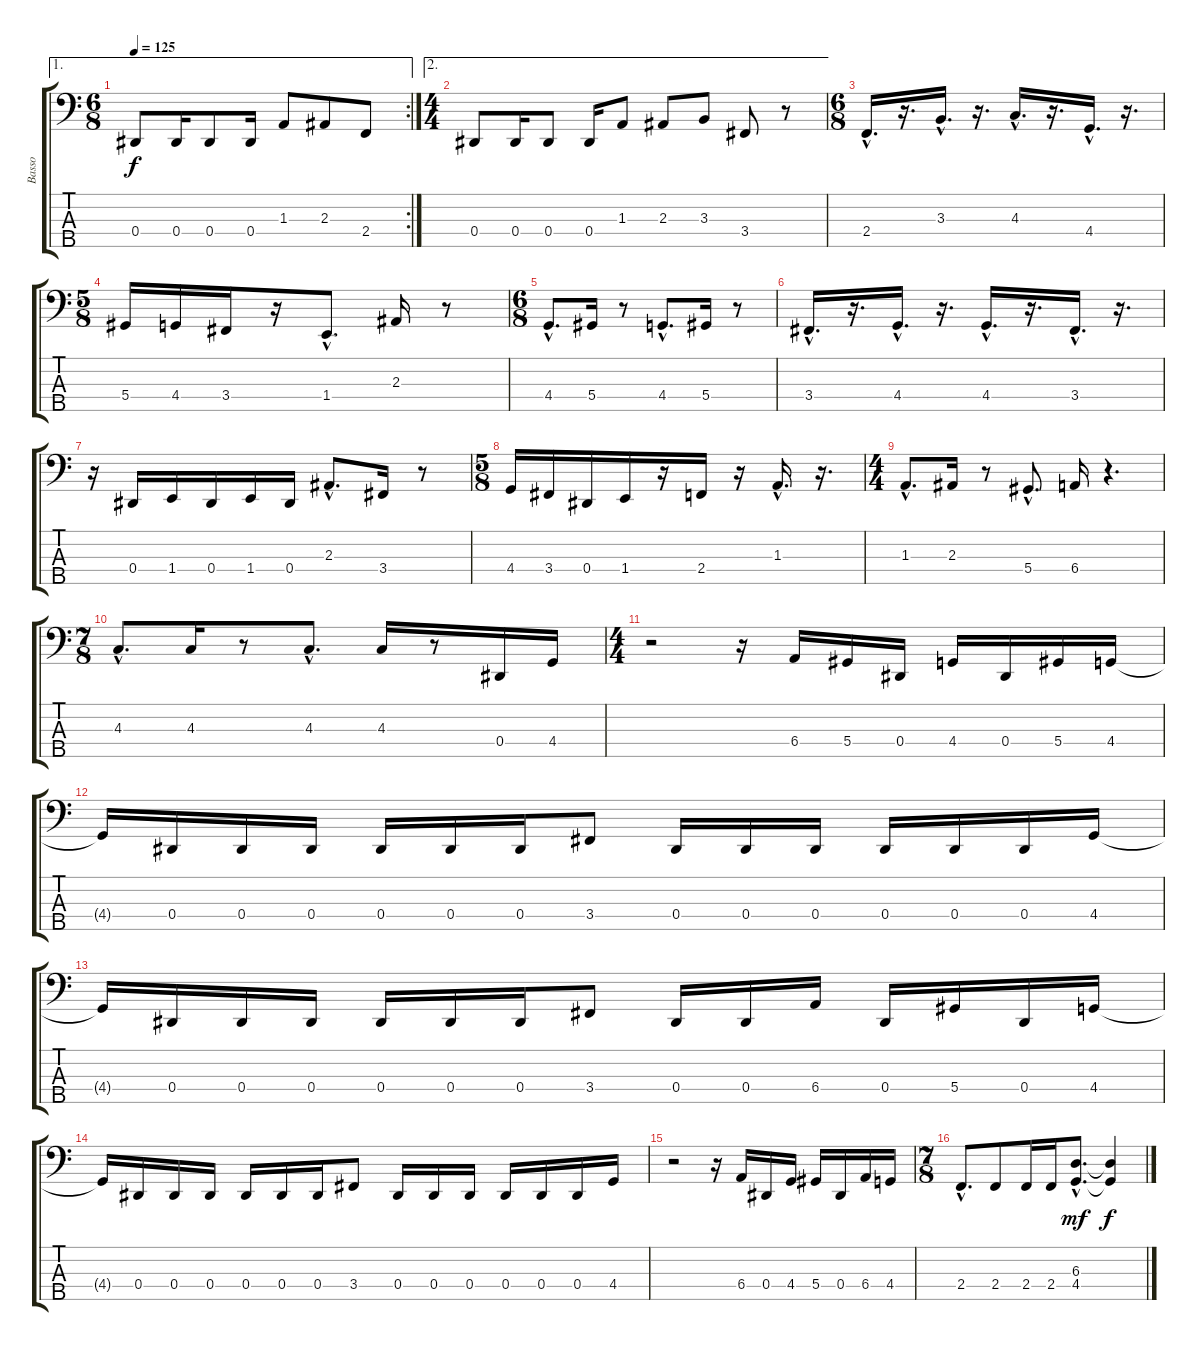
\track ("Basso" "Basso") {instrument slapbass2}
\staff {score tabs}
\tuning (Gb2 Db2 Ab1 Eb1 Bb0) {hide}
\ae 1
\rc 2
\ts (6 8)
\tempo 125
\clef f4
\ks c
0.4.8{dy f} 0.4.16 0.4.8 0.4.16 1.3.8 2.3.8 2.4.8 |
\ae 2
\ts (4 4)
0.4.8 0.4.16 0.4.8 0.4.16 1.3.8 2.3.8 3.3.8 3.4.8 r.8 |
\ts (6 8)
2.4{hac}.16{d} r.16{d} 3.3{hac}.16{d} r.16{d} 4.3{hac}.16{d} r.16{d} 4.4{hac}.16{d} r.16{d} |
\ts (5 8)
5.4.16 4.4.16 3.4.16 r.16 1.4{hac}.8{d} 2.3.16 r.8 |
\ts (6 8)
4.4{hac}.8{d} 5.4.16 r.8 4.4{hac}.8{d} 5.4.16 r.8 |
3.4{hac}.16{d} r.16{d} 4.4{hac}.16{d} r.16{d} 4.4{hac}.16{d} r.16{d} 3.4{hac}.16{d} r.16{d} |
r.16 0.4.16 1.4.16 0.4.16 1.4.16 0.4.16 2.3{hac}.8{d} 3.4.16 r.8 |
\ts (5 8)
4.4.16 3.4.16 0.4.16 1.4.16 r.16 2.4.16 r.16 1.3{hac}.16{d} r.16{d} |
\ts (4 4)
1.3{hac}.8{d} 2.3.16 r.8 5.4{hac}.8{d} 6.4.16 r.4{d} |
\ts (7 8)
4.3{hac}.8{d} 4.3.16 r.8 4.3{hac}.8{d} 4.3.16 r.8 0.4.16 4.4.16 |
\ts (4 4)
r.2 r.16 6.4.16 5.4.16 0.4.16 4.4.16 0.4.16 5.4.16 4.4.16 |
4.4{t}.16 0.4.16 0.4.16 0.4.16 0.4.16 0.4.16 0.4.16 3.4.8 0.4.16 0.4.16 0.4.16 0.4.16 0.4.16 0.4.16 4.4.16 |
4.4{t}.16 0.4.16 0.4.16 0.4.16 0.4.16 0.4.16 0.4.16 3.4.8 0.4.16 0.4.16 6.4.16 0.4.16 5.4.16 0.4.16 4.4.16 |
4.4{t}.16 0.4.16 0.4.16 0.4.16 0.4.16 0.4.16 0.4.16 3.4.8 0.4.16 0.4.16 0.4.16 0.4.16 0.4.16 0.4.16 4.4.16 |
r.2 r.16 6.4.16 0.4.16 4.4.16 5.4.16 0.4.16 6.4.16 4.4.16 |
\ts (7 8)
2.4{hac}.8{d} 2.4.8 2.4.16 2.4.16 (6.3{hac} 4.4{hac}).8{d dy mf} (6.3{t} 4.4{t}).4{dy f}
